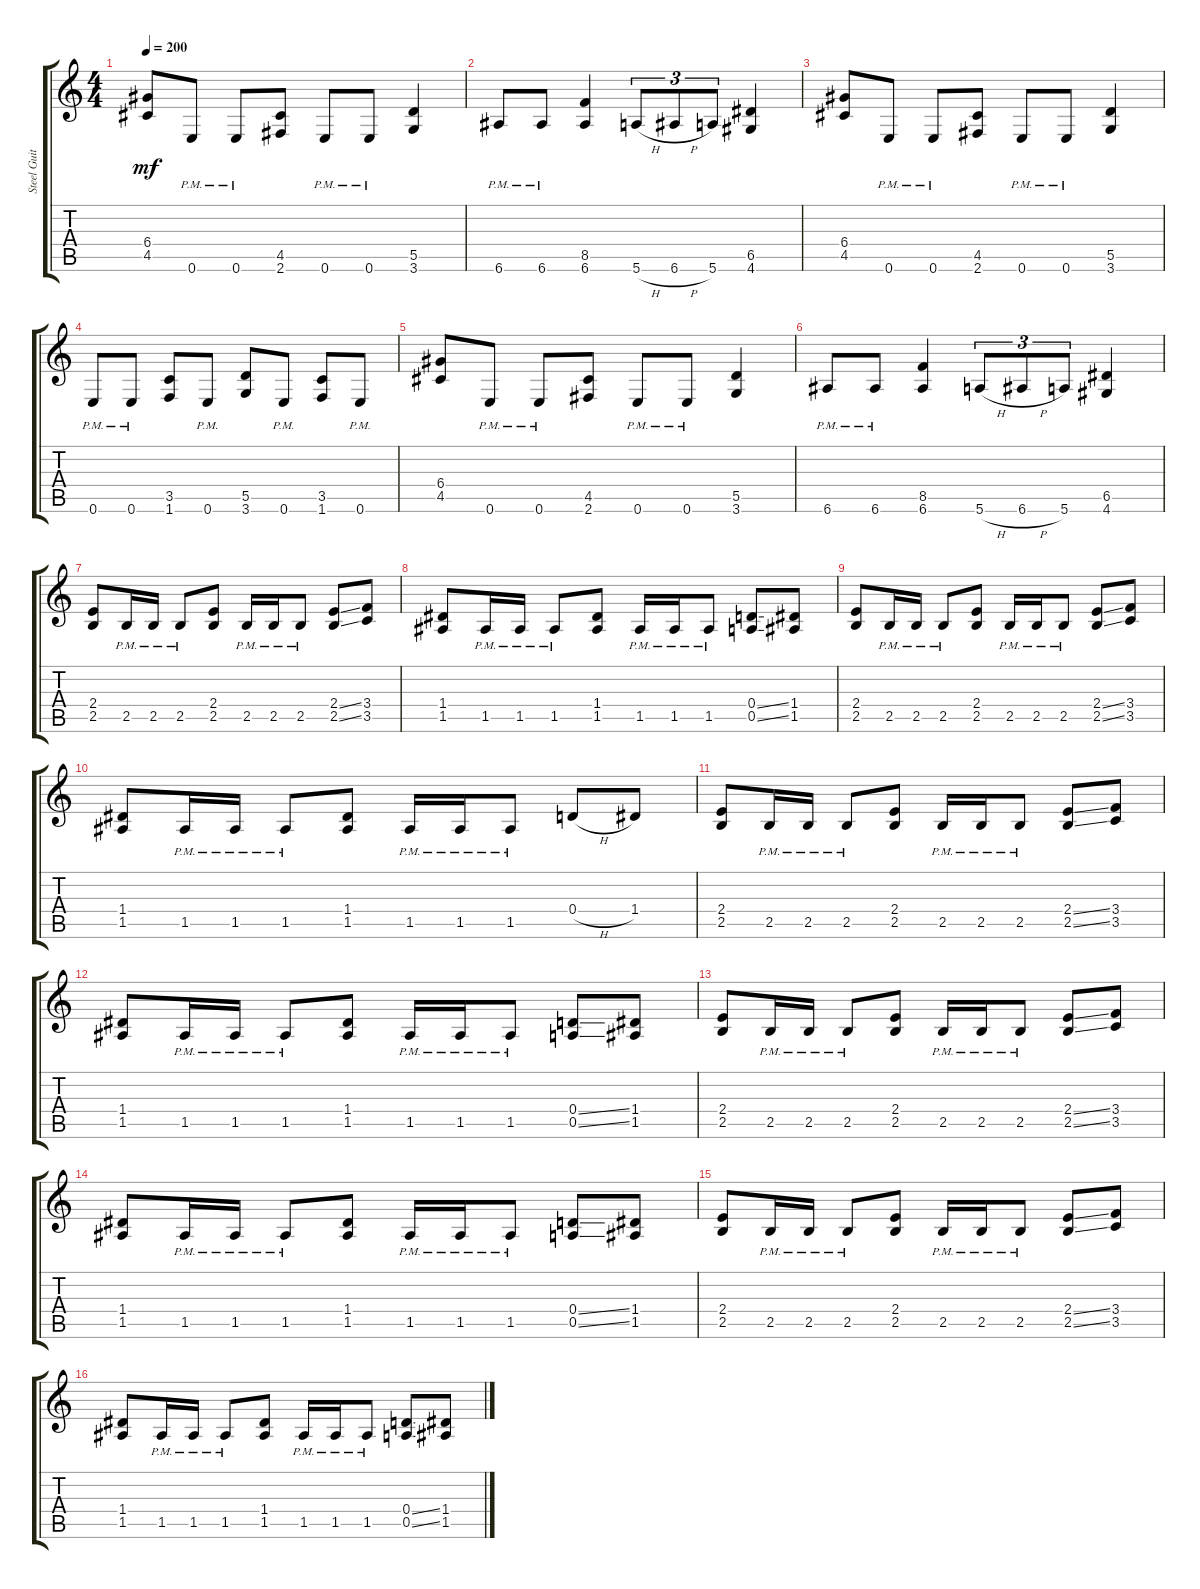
\track ("Steel Guitar" "Steel Guit") {instrument distortionguitar}
\staff {score tabs}
\tuning (E4 B3 G3 D3 A2 E2) {hide}
\ts (4 4)
\tempo 200
\clef g2
\ks c
(6.4 4.5).8{dy mf} 0.6{pm}.8 0.6{pm}.8 (4.5 2.6).8 0.6{pm}.8 0.6{pm}.8 (5.5 3.6).4 |
6.6{pm}.8 6.6{pm}.8 (8.5 6.6).4 5.6{h}.8{tu (3 2)} 6.6{h}.8{tu (3 2)} 5.6.8{tu (3 2)} (6.5 4.6).4 |
(6.4 4.5).8 0.6{pm}.8 0.6{pm}.8 (4.5 2.6).8 0.6{pm}.8 0.6{pm}.8 (5.5 3.6).4 |
0.6{pm}.8 0.6{pm}.8 (3.5 1.6).8 0.6{pm}.8 (5.5 3.6).8 0.6{pm}.8 (3.5 1.6).8 0.6{pm}.8 |
(6.4 4.5).8 0.6{pm}.8 0.6{pm}.8 (4.5 2.6).8 0.6{pm}.8 0.6{pm}.8 (5.5 3.6).4 |
6.6{pm}.8 6.6{pm}.8 (8.5 6.6).4 5.6{h}.8{tu (3 2)} 6.6{h}.8{tu (3 2)} 5.6.8{tu (3 2)} (6.5 4.6).4 |
(2.4 2.5).8 2.5{pm}.16 2.5{pm}.16 2.5{pm}.8 (2.4 2.5).8 2.5{pm}.16 2.5{pm}.16 2.5{pm}.8 (2.4{ss} 2.5{ss}).8 (3.4 3.5).8 |
(1.4 1.5).8 1.5{pm}.16 1.5{pm}.16 1.5{pm}.8 (1.4 1.5).8 1.5{pm}.16 1.5{pm}.16 1.5{pm}.8 (0.4{ss} 0.5{ss}).8 (1.4 1.5).8 |
(2.4 2.5).8 2.5{pm}.16 2.5{pm}.16 2.5{pm}.8 (2.4 2.5).8 2.5{pm}.16 2.5{pm}.16 2.5{pm}.8 (2.4{ss} 2.5{ss}).8 (3.4 3.5).8 |
(1.4 1.5).8 1.5{pm}.16 1.5{pm}.16 1.5{pm}.8 (1.4 1.5).8 1.5{pm}.16 1.5{pm}.16 1.5{pm}.8 0.4{h}.8 1.4.8 |
(2.4 2.5).8 2.5{pm}.16 2.5{pm}.16 2.5{pm}.8 (2.4 2.5).8 2.5{pm}.16 2.5{pm}.16 2.5{pm}.8 (2.4{ss} 2.5{ss}).8 (3.4 3.5).8 |
(1.4 1.5).8 1.5{pm}.16 1.5{pm}.16 1.5{pm}.8 (1.4 1.5).8 1.5{pm}.16 1.5{pm}.16 1.5{pm}.8 (0.4{ss} 0.5{ss}).8 (1.4 1.5).8 |
(2.4 2.5).8 2.5{pm}.16 2.5{pm}.16 2.5{pm}.8 (2.4 2.5).8 2.5{pm}.16 2.5{pm}.16 2.5{pm}.8 (2.4{ss} 2.5{ss}).8 (3.4 3.5).8 |
(1.4 1.5).8 1.5{pm}.16 1.5{pm}.16 1.5{pm}.8 (1.4 1.5).8 1.5{pm}.16 1.5{pm}.16 1.5{pm}.8 (0.4{ss} 0.5{ss}).8 (1.4 1.5).8 |
(2.4 2.5).8 2.5{pm}.16 2.5{pm}.16 2.5{pm}.8 (2.4 2.5).8 2.5{pm}.16 2.5{pm}.16 2.5{pm}.8 (2.4{ss} 2.5{ss}).8 (3.4 3.5).8 |
(1.4 1.5).8 1.5{pm}.16 1.5{pm}.16 1.5{pm}.8 (1.4 1.5).8 1.5{pm}.16 1.5{pm}.16 1.5{pm}.8 (0.4{ss} 0.5{ss}).8 (1.4 1.5).8
